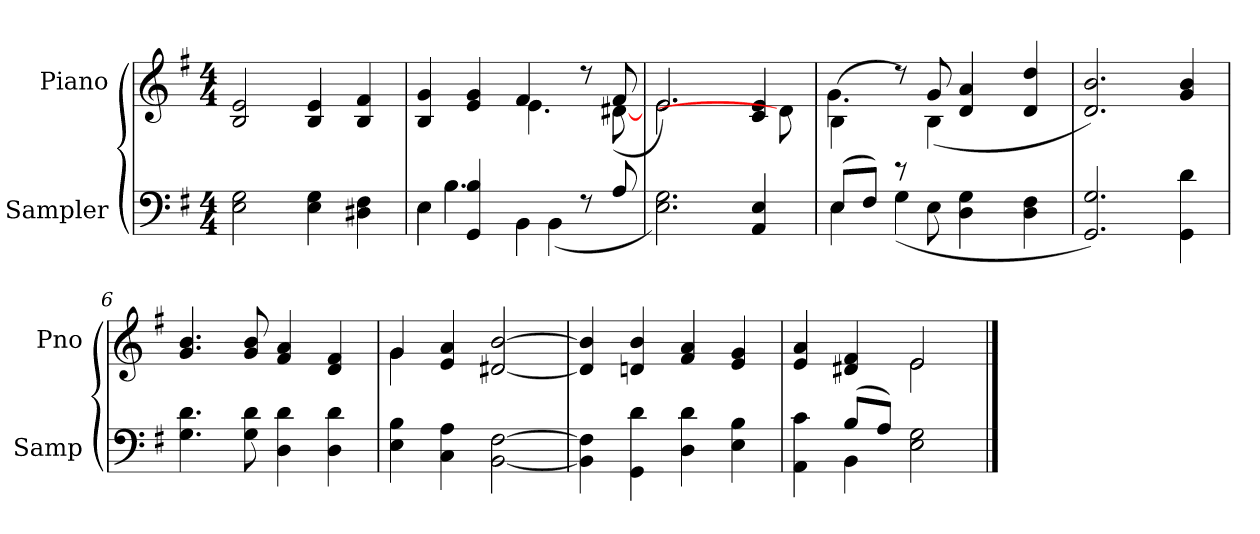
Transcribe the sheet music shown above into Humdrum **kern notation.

**kern	**kern
*part2	*part1
*staff2	*staff1
*I"Sampler	*I"Piano
*I'Samp	*I'Pno
*clefF4	*clefG2
*k[f#]	*k[f#]
*G:	*G:
*M4/4	*M4/4
=1	=1
2E 2G	2B 2e
4E 4G	4B 4e
4D#X 4F#	4B 4f#
=2	=2
*^	*^
4E\	4E	4B 4g	2ryy
4GG 4B	4.B	4e 4g	.
4BB\	.	4f#/	4.e
.	(4BB	.	.
8r	.	8r	.
8A/	8ryy	8f#/	([8d#X
*v	*v	*	*
=3	=3	=3
2.E 2.G)	2.e/)	2.e
4AA 4E	4c 4e	8d#]
.	.	8ryy
=4	=4	=4
*^	*	*
(8E/L	4E	(4B\	4.g
8F#/J)	.	.	.
8r	(4G	8r)	.
8E\	.	8g/	(4B
4D 4G	2ryy	4d 4a	.
.	.	.	4.ryy
4D 4F#	.	4d 4dd	.
*v	*v	*	*
*	*v	*v
=5	=5
2.GG 2.G)	2.d 2.b)
4GG 4d	4g 4b
=6	=6
4.G 4.d	4.g 4.b
8G 8d	8g 8b
4D 4d	4f# 4a
4D 4d	4d 4f#
=7	=7
*	*^
4E 4B	4g/	4g
4C 4A	4e 4a	2.ryy
[2BB\ [2F#\	[2d#X/ [2b/	.
*	*v	*v
=8	=8
4BB] 4F#]	4d#] 4b]
4GG 4d	4dn 4b
4D 4d	4f# 4a
4E 4B	4e 4g
=9	=9
*^	*^
4AA 4c	4ryy	4e 4a	2ryy
(8B/L	4BB	4d#X 4f#	.
8A/J)	.	.	.
2E 2G	2ryy	2e/	2e
*v	*v	*	*
*	*v	*v
==	==
*-	*-
